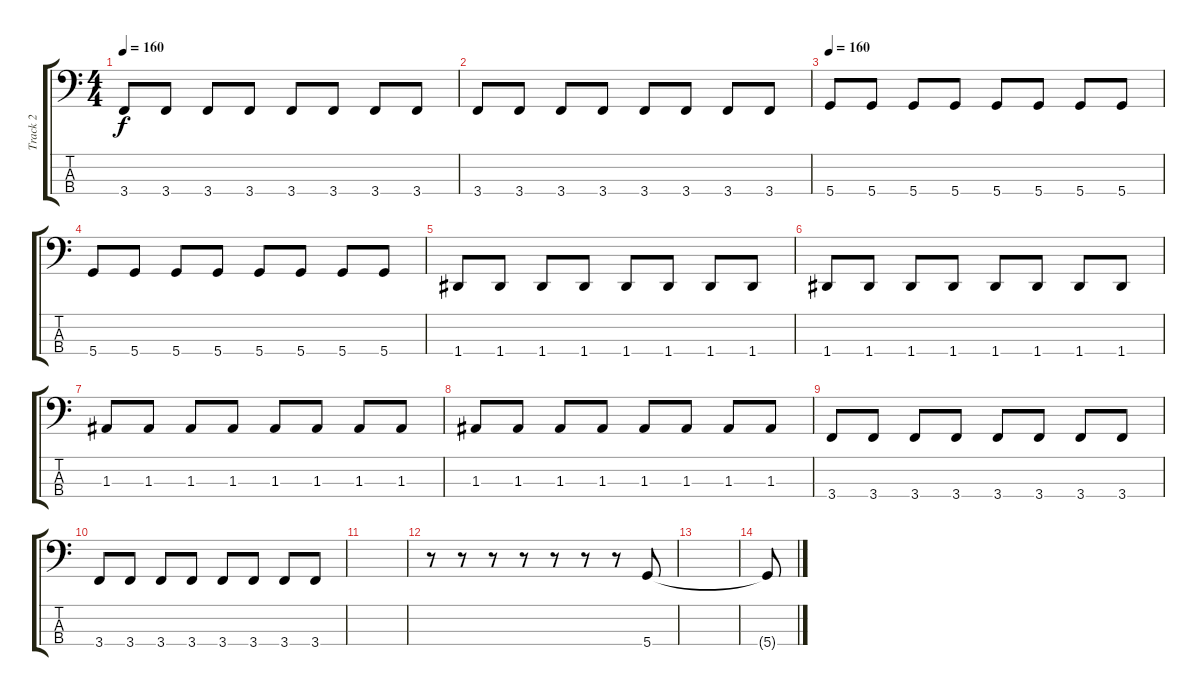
\track ("Track 2" "Track 2") {instrument electricbassfinger}
\staff {score tabs}
\tuning (G2 D2 A1 D1) {hide}
\ts (4 4)
\tempo 160
\clef f4
\ks c
3.4.8{dy f} 3.4.8 3.4.8 3.4.8 3.4.8 3.4.8 3.4.8 3.4.8 |
3.4.8 3.4.8 3.4.8 3.4.8 3.4.8 3.4.8 3.4.8 3.4.8 |
\tempo 160
5.4.8 5.4.8 5.4.8 5.4.8 5.4.8 5.4.8 5.4.8 5.4.8 |
5.4.8 5.4.8 5.4.8 5.4.8 5.4.8 5.4.8 5.4.8 5.4.8 |
1.4.8 1.4.8 1.4.8 1.4.8 1.4.8 1.4.8 1.4.8 1.4.8 |
1.4.8 1.4.8 1.4.8 1.4.8 1.4.8 1.4.8 1.4.8 1.4.8 |
1.3.8 1.3.8 1.3.8 1.3.8 1.3.8 1.3.8 1.3.8 1.3.8 |
1.3.8 1.3.8 1.3.8 1.3.8 1.3.8 1.3.8 1.3.8 1.3.8 |
3.4.8 3.4.8 3.4.8 3.4.8 3.4.8 3.4.8 3.4.8 3.4.8 |
3.4.8 3.4.8 3.4.8 3.4.8 3.4.8 3.4.8 3.4.8 3.4.8 |
|
r.8 r.8 r.8 r.8 r.8 r.8 r.8 5.4.8 |
|
5.4{t}.8
